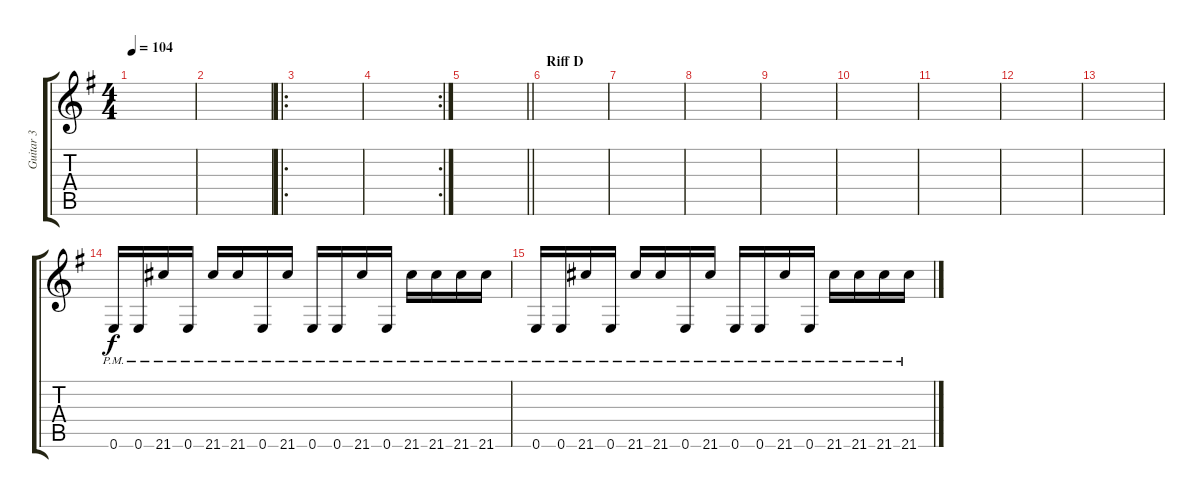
\track ("Guitar 3" "Guitar 3") {instrument distortionguitar}
\staff {score tabs}
\tuning (E4 B3 G3 D3 A2 E2) {hide}
\ts (4 4)
\tempo 104
\clef g2
\ks eminor
|
|
\ro
|
\rc 2
|
\barLineRight lightlight
|
\section ("" "Riff D")
|
|
|
|
|
|
|
|
0.6{pm}.16 0.6{pm}.16 21.6{pm}.16 0.6{pm}.16 21.6{pm}.16 21.6{pm}.16 0.6{pm}.16 21.6{pm}.16 0.6{pm}.16 0.6{pm}.16 21.6{pm}.16 0.6{pm}.16 21.6{pm}.16 21.6{pm}.16 21.6{pm}.16 21.6{pm}.16 |
0.6{pm}.16 0.6{pm}.16 21.6{pm}.16 0.6{pm}.16 21.6{pm}.16 21.6{pm}.16 0.6{pm}.16 21.6{pm}.16 0.6{pm}.16 0.6{pm}.16 21.6{pm}.16 0.6{pm}.16 21.6{pm}.16 21.6{pm}.16 21.6{pm}.16 21.6{pm}.16
